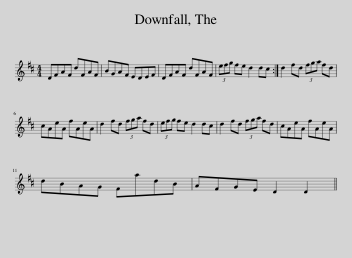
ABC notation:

X:1
L:1/8
M:4/4
I:linebreak $
K:D
V:1 treble
V:1
 DFAF dFAF | BGAF EDEF | DFAF dFAF | (3efg fe d2 dc :| d2 fd (3fga fd |$ %5
 cAeA fAeA | d2 fd (3fga fd | (3efg fe d2 dc | d2 fd (3fga fd | cAeA fAeA |$ %10
 dBAG FadB | AFGE D2 D2 || %12
